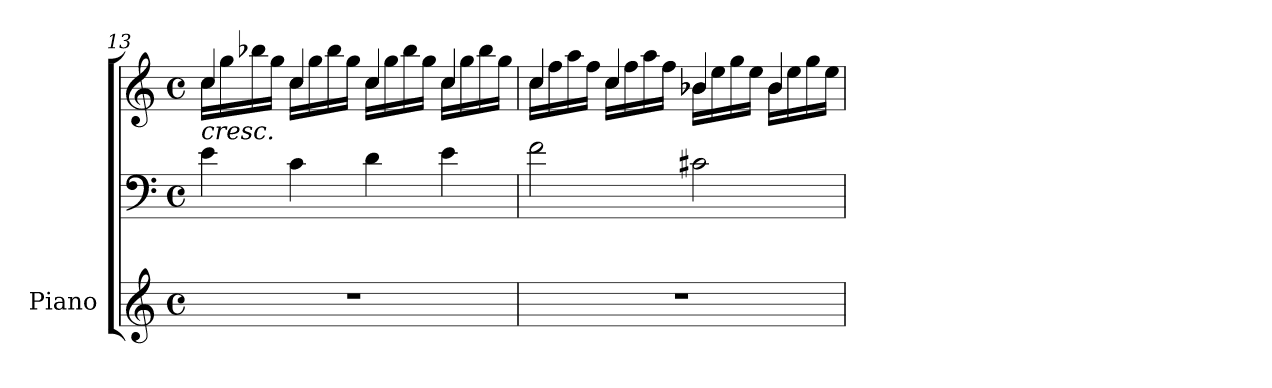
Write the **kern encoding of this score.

**kern	**kern	**kern
*part1	*part1	*part1
*staff3	*staff2	*staff1
*I"Piano	*	*
*I'Pno	*	*
*clefG2	*clefF4	*clefG2
*k[]	*k[]	*k[]
*M4/4	*M4/4	*M4/4
*met(c)	*met(c)	*met(c)
=13	=13	=13
*	*	*^
!	!	!LO:TX:b:i:t=cresc.	!
1r	4e\	4cc/	16cc>\LL
.	.	.	16gg>\
.	.	.	16bb-X>\
.	.	.	16gg>\JJ
.	4c\	4cc/	16cc\LL
.	.	.	16gg\
.	.	.	16bb-\
.	.	.	16gg\JJ
.	4d\	4cc/	16cc\LL
.	.	.	16gg\
.	.	.	16bb-\
.	.	.	16gg\JJ
.	4e\	4cc/	16cc\LL
.	.	.	16gg\
.	.	.	16bb-\
.	.	.	16gg\JJ
!!LO:LB:g=z	!!
=14	=14	=14	=14
1r	2f\	4cc/	16cc\LL
.	.	.	16ff>\
.	.	.	16aa>\
.	.	.	16ff>\JJ
.	.	4cc/	16cc\LL
.	.	.	16ff\
.	.	.	16aa\
.	.	.	16ff\JJ
.	2c#X\	4b-X/	16b-\LL
.	.	.	16ee\
.	.	.	16gg\
.	.	.	16ee\JJ
.	.	4b-/	16b-\LL
.	.	.	16ee\
.	.	.	16gg\
.	.	.	16ee\JJ
*	*	*v	*v
=	=	=
*-	*-	*-
